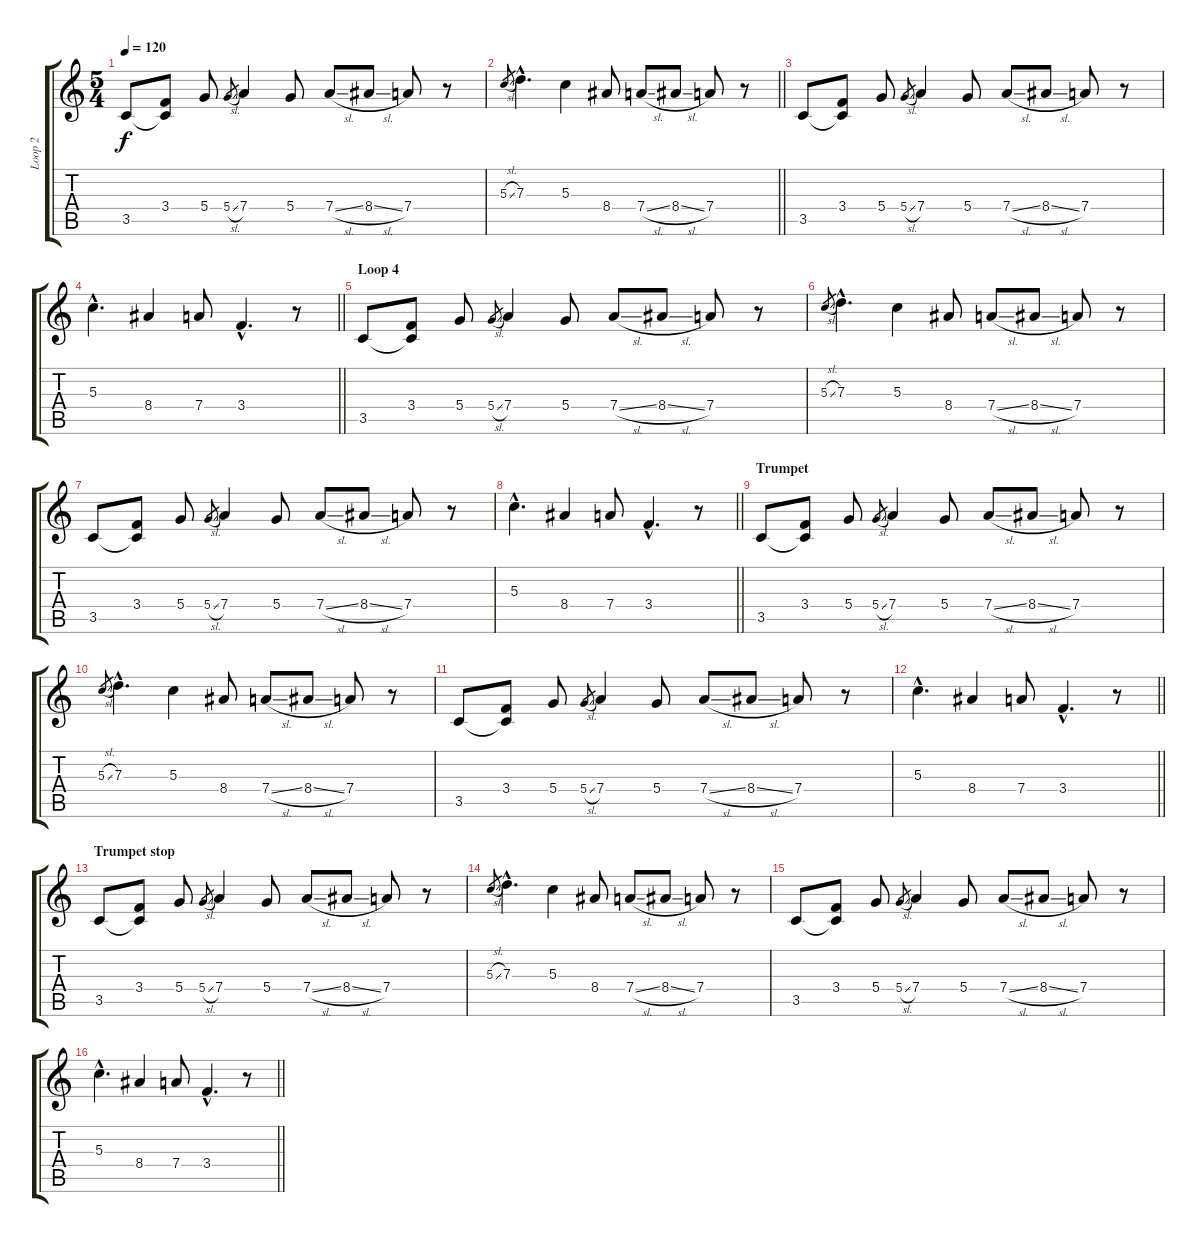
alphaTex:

\track ("Loop 2" "Loop 2") {instrument acousticguitarsteel}
\staff {score tabs}
\tuning (E4 B3 G3 D3 A2 E2) {hide}
\ts (5 4)
\tempo 120
\clef g2
\ks c
3.5.8{dy f} (3.4 3.5{t}).8 5.4.8 5.4{sl}.8{gr} 7.4.4 5.4.8 7.4{sl}.8 8.4{sl}.8 7.4.8 r.8 |
\barLineRight lightlight
5.3{sl}.8{gr} 7.3{hac}.4{d} 5.3.4 8.4.8 7.4{sl}.8 8.4{sl}.8 7.4.8 r.8 |
3.5.8 (3.4 3.5{t}).8 5.4.8 5.4{sl}.8{gr} 7.4.4 5.4.8 7.4{sl}.8 8.4{sl}.8 7.4.8 r.8 |
\barLineRight lightlight
5.3{hac}.4{d} 8.4.4 7.4.8 3.4{hac}.4{d} r.8 |
\section ("" "Loop 4")
3.5.8 (3.4 3.5{t}).8 5.4.8 5.4{sl}.8{gr} 7.4.4 5.4.8 7.4{sl}.8 8.4{sl}.8 7.4.8 r.8 |
5.3{sl}.8{gr} 7.3{hac}.4{d} 5.3.4 8.4.8 7.4{sl}.8 8.4{sl}.8 7.4.8 r.8 |
3.5.8 (3.4 3.5{t}).8 5.4.8 5.4{sl}.8{gr} 7.4.4 5.4.8 7.4{sl}.8 8.4{sl}.8 7.4.8 r.8 |
\barLineRight lightlight
5.3{hac}.4{d} 8.4.4 7.4.8 3.4{hac}.4{d} r.8 |
\section ("" "Trumpet")
3.5.8 (3.4 3.5{t}).8 5.4.8 5.4{sl}.8{gr} 7.4.4 5.4.8 7.4{sl}.8 8.4{sl}.8 7.4.8 r.8 |
5.3{sl}.8{gr} 7.3{hac}.4{d} 5.3.4 8.4.8 7.4{sl}.8 8.4{sl}.8 7.4.8 r.8 |
3.5.8 (3.4 3.5{t}).8 5.4.8 5.4{sl}.8{gr} 7.4.4 5.4.8 7.4{sl}.8 8.4{sl}.8 7.4.8 r.8 |
\barLineRight lightlight
5.3{hac}.4{d} 8.4.4 7.4.8 3.4{hac}.4{d} r.8 |
\section ("" "Trumpet stop")
3.5.8 (3.4 3.5{t}).8 5.4.8 5.4{sl}.8{gr} 7.4.4 5.4.8 7.4{sl}.8 8.4{sl}.8 7.4.8 r.8 |
5.3{sl}.8{gr} 7.3{hac}.4{d} 5.3.4 8.4.8 7.4{sl}.8 8.4{sl}.8 7.4.8 r.8 |
3.5.8 (3.4 3.5{t}).8 5.4.8 5.4{sl}.8{gr} 7.4.4 5.4.8 7.4{sl}.8 8.4{sl}.8 7.4.8 r.8 |
\barLineRight lightlight
5.3{hac}.4{d} 8.4.4 7.4.8 3.4{hac}.4{d} r.8
